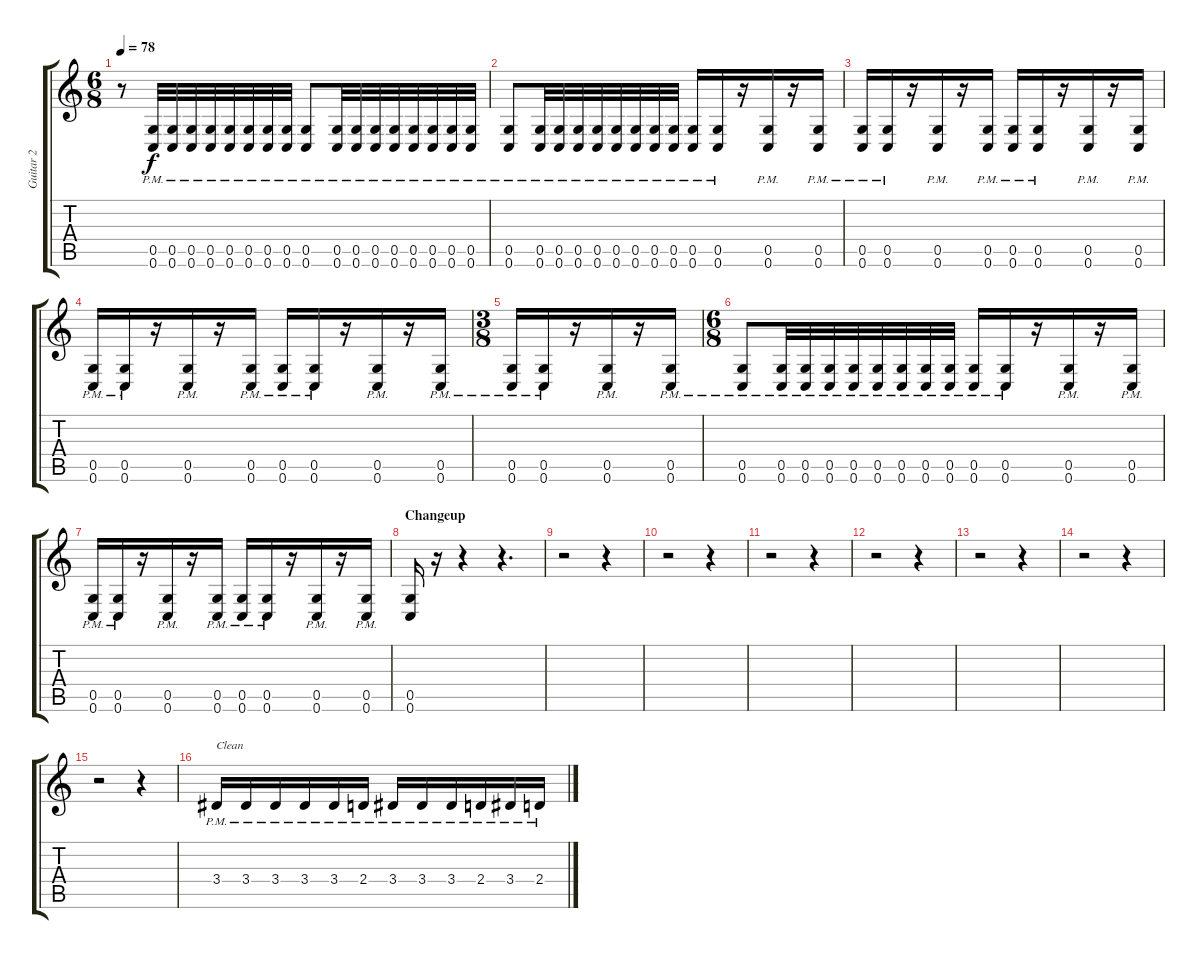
\track ("Guitar 2" "Guitar 2") {instrument overdrivenguitar}
\staff {score tabs}
\tuning (D4 A3 F3 C3 G2 C2) {hide}
\ts (6 8)
\tempo 78
\clef g2
\ks c
r.8{dy mf} (0.5{pm} 0.6).32{dy f} (0.5{pm} 0.6{pm}).32 (0.5{pm} 0.6{pm}).32 (0.5{pm} 0.6{pm}).32 (0.5{pm} 0.6).32 (0.5{pm} 0.6{pm}).32 (0.5{pm} 0.6{pm}).32 (0.5{pm} 0.6{pm}).32 (0.5{pm} 0.6{pm}).8 (0.5{pm} 0.6{pm}).32 (0.5{pm} 0.6{pm}).32 (0.5{pm} 0.6{pm}).32 (0.5{pm} 0.6{pm}).32 (0.5{pm} 0.6{pm}).32 (0.5{pm} 0.6{pm}).32 (0.5{pm} 0.6{pm}).32 (0.5{pm} 0.6{pm}).32 |
(0.5{pm} 0.6{pm}).8 (0.5{pm} 0.6).32 (0.5{pm} 0.6{pm}).32 (0.5{pm} 0.6{pm}).32 (0.5{pm} 0.6{pm}).32 (0.5{pm} 0.6).32 (0.5{pm} 0.6{pm}).32 (0.5{pm} 0.6{pm}).32 (0.5{pm} 0.6{pm}).32 (0.5{pm} 0.6{pm}).16 (0.5{pm} 0.6{pm}).16 r.16 (0.5{pm} 0.6{pm}).16 r.16 (0.5{pm} 0.6{pm}).16 |
(0.5{pm} 0.6{pm}).16 (0.5{pm} 0.6{pm}).16 r.16 (0.5{pm} 0.6{pm}).16 r.16 (0.5{pm} 0.6{pm}).16 (0.5{pm} 0.6{pm}).16 (0.5{pm} 0.6{pm}).16 r.16 (0.5{pm} 0.6{pm}).16 r.16 (0.5{pm} 0.6{pm}).16 |
(0.5{pm} 0.6{pm}).16 (0.5{pm} 0.6{pm}).16 r.16 (0.5{pm} 0.6{pm}).16 r.16 (0.5{pm} 0.6{pm}).16 (0.5{pm} 0.6{pm}).16 (0.5{pm} 0.6{pm}).16 r.16 (0.5{pm} 0.6{pm}).16 r.16 (0.5{pm} 0.6{pm}).16 |
\ts (3 8)
(0.5{pm} 0.6{pm}).16 (0.5{pm} 0.6{pm}).16 r.16 (0.5{pm} 0.6{pm}).16 r.16 (0.5{pm} 0.6{pm}).16 |
\ts (6 8)
(0.5{pm} 0.6{pm}).8 (0.5{pm} 0.6).32 (0.5{pm} 0.6{pm}).32 (0.5{pm} 0.6{pm}).32 (0.5{pm} 0.6{pm}).32 (0.5{pm} 0.6).32 (0.5{pm} 0.6{pm}).32 (0.5{pm} 0.6{pm}).32 (0.5{pm} 0.6{pm}).32 (0.5{pm} 0.6{pm}).16 (0.5{pm} 0.6{pm}).16 r.16 (0.5{pm} 0.6{pm}).16 r.16 (0.5{pm} 0.6{pm}).16 |
(0.5{pm} 0.6{pm}).16 (0.5{pm} 0.6{pm}).16 r.16 (0.5{pm} 0.6{pm}).16 r.16 (0.5{pm} 0.6{pm}).16 (0.5{pm} 0.6{pm}).16 (0.5{pm} 0.6{pm}).16 r.16 (0.5{pm} 0.6{pm}).16 r.16 (0.5{pm} 0.6{pm}).16 |
\section ("" "Changeup")
(0.5 0.6).16 r.16 r.4 r.4{d} |
r.2 r.4 |
r.2 r.4 |
r.2 r.4 |
r.2 r.4 |
r.2 r.4 |
r.2 r.4 |
r.2 r.4 |
3.4{pm}.16{txt "Clean" instrument electricguitarmuted} 3.4{pm}.16 3.4{pm}.16 3.4{pm}.16 3.4{pm}.16 2.4{pm}.16 3.4{pm}.16 3.4{pm}.16 3.4{pm}.16 2.4{pm}.16 3.4{pm}.16 2.4{pm}.16
